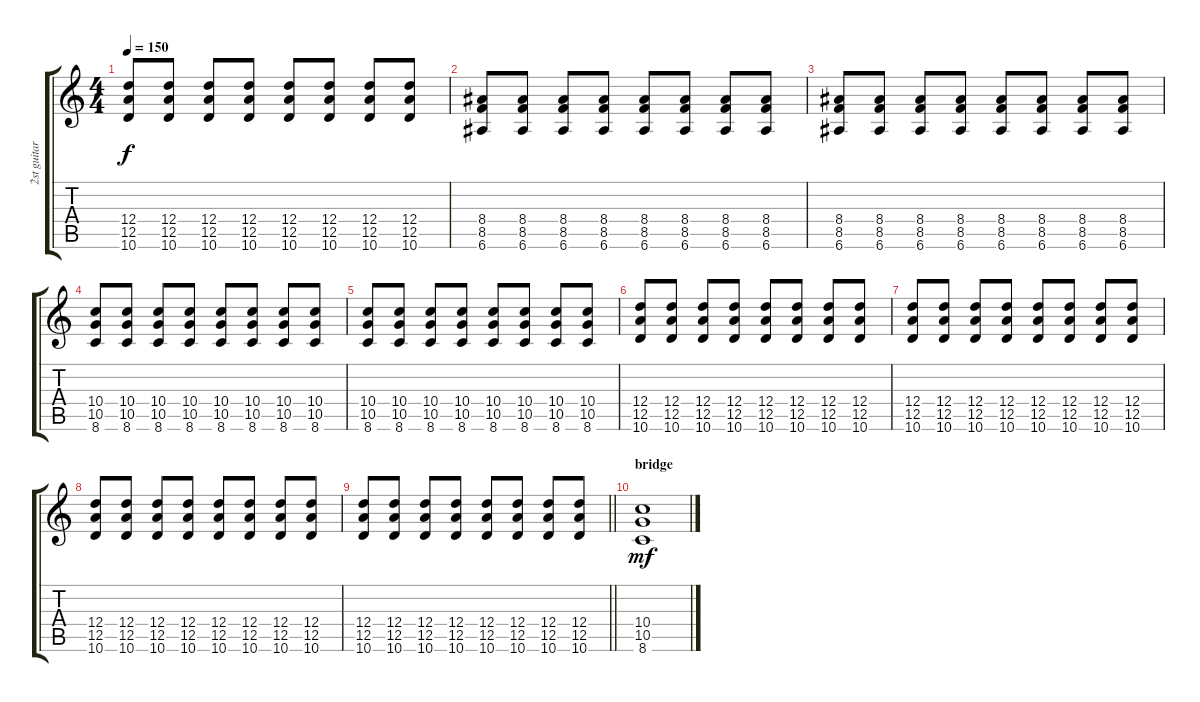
\track ("2st guitar" "2st guitar") {instrument overdrivenguitar}
\staff {score tabs}
\tuning (E4 B3 G3 D3 A2 E2) {hide}
\ts (4 4)
\tempo 150
\clef g2
\ks c
(12.4 12.5 10.6).8{dy f} (12.4 12.5 10.6).8 (12.4 12.5 10.6).8 (12.4 12.5 10.6).8 (12.4 12.5 10.6).8 (12.4 12.5 10.6).8 (12.4 12.5 10.6).8 (12.4 12.5 10.6).8 |
(8.4 8.5 6.6).8 (8.4 8.5 6.6).8 (8.4 8.5 6.6).8 (8.4 8.5 6.6).8 (8.4 8.5 6.6).8 (8.4 8.5 6.6).8 (8.4 8.5 6.6).8 (8.4 8.5 6.6).8 |
(8.4 8.5 6.6).8 (8.4 8.5 6.6).8 (8.4 8.5 6.6).8 (8.4 8.5 6.6).8 (8.4 8.5 6.6).8 (8.4 8.5 6.6).8 (8.4 8.5 6.6).8 (8.4 8.5 6.6).8 |
(10.4 10.5 8.6).8 (10.4 10.5 8.6).8 (10.4 10.5 8.6).8 (10.4 10.5 8.6).8 (10.4 10.5 8.6).8 (10.4 10.5 8.6).8 (10.4 10.5 8.6).8 (10.4 10.5 8.6).8 |
(10.4 10.5 8.6).8 (10.4 10.5 8.6).8 (10.4 10.5 8.6).8 (10.4 10.5 8.6).8 (10.4 10.5 8.6).8 (10.4 10.5 8.6).8 (10.4 10.5 8.6).8 (10.4 10.5 8.6).8 |
(12.4 12.5 10.6).8 (12.4 12.5 10.6).8 (12.4 12.5 10.6).8 (12.4 12.5 10.6).8 (12.4 12.5 10.6).8 (12.4 12.5 10.6).8 (12.4 12.5 10.6).8 (12.4 12.5 10.6).8 |
(12.4 12.5 10.6).8 (12.4 12.5 10.6).8 (12.4 12.5 10.6).8 (12.4 12.5 10.6).8 (12.4 12.5 10.6).8 (12.4 12.5 10.6).8 (12.4 12.5 10.6).8 (12.4 12.5 10.6).8 |
(12.4 12.5 10.6).8 (12.4 12.5 10.6).8 (12.4 12.5 10.6).8 (12.4 12.5 10.6).8 (12.4 12.5 10.6).8 (12.4 12.5 10.6).8 (12.4 12.5 10.6).8 (12.4 12.5 10.6).8 |
\barLineRight lightlight
(12.4 12.5 10.6).8 (12.4 12.5 10.6).8 (12.4 12.5 10.6).8 (12.4 12.5 10.6).8 (12.4 12.5 10.6).8 (12.4 12.5 10.6).8 (12.4 12.5 10.6).8 (12.4 12.5 10.6).8 |
\section ("" "bridge")
(10.4 10.5 8.6).1{dy mf}
